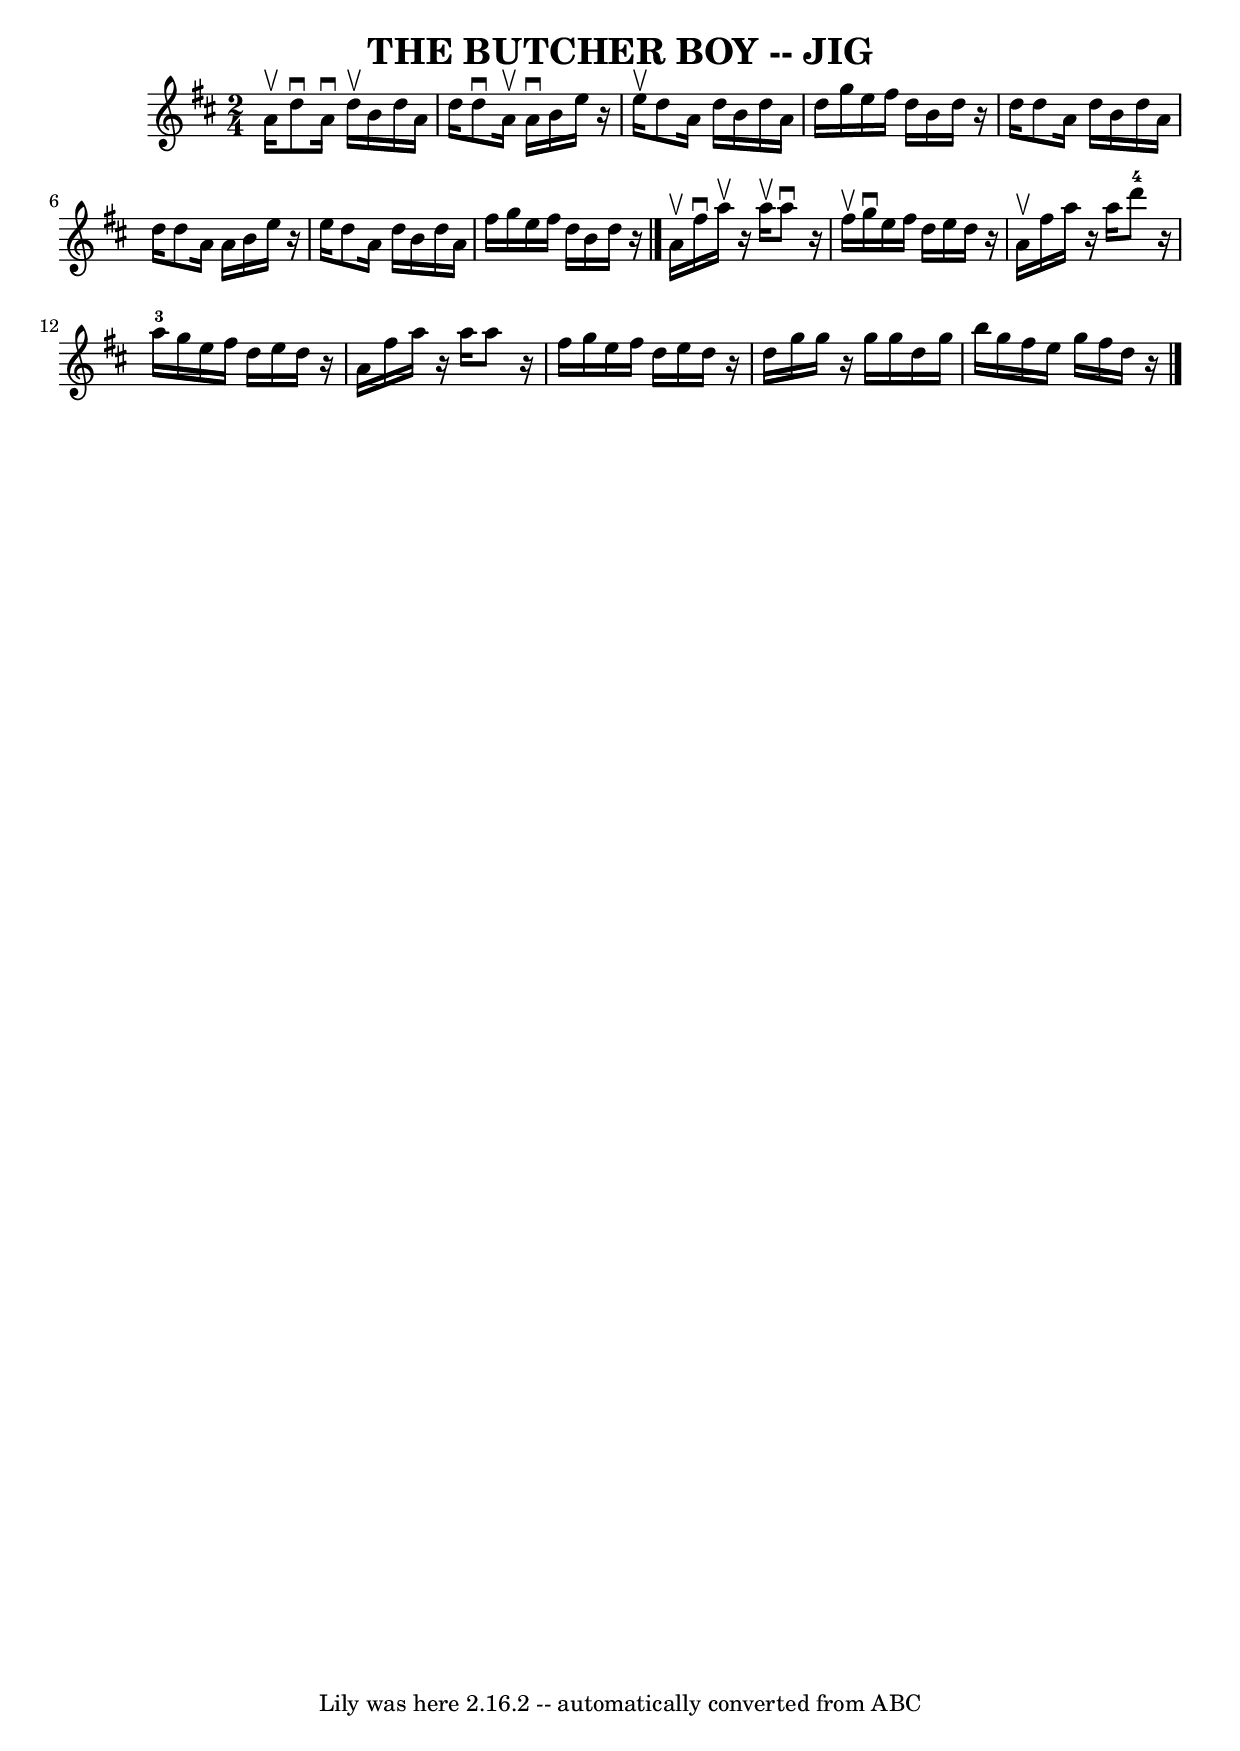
\version "2.16.2"
\include "Mammoth.ily"
\header {
  %% book = "Ryan's Mammoth Collection of Fiddle Tunes"
  crossRefNumber = "1"
  footnotes = ""
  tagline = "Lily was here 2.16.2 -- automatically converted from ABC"
  title = "THE BUTCHER BOY -- JIG"

}
voicedefault =  {


  \time 2/4 
  \key d \major
 a'16^\upbow       |
  d''8^\downbow a'16 
  ^\downbow d''16^\upbow b'16 d''16 a'16 d''16    |
  d''8 
  ^\downbow a'16^\upbow a'16^\downbow b'16 e''16    r16 e''16^\upbow  
  |
  d''8 a'16 d''16 b'16 d''16 a'16 d''16    |
  
  g''16 e''16 fis''16 d''16 b'16 d''16    r16 d''16        
  |
  d''8 a'16 d''16 b'16 d''16 a'16 d''16 d''8    
  a'16 a'16 b'16 e''16    r16 e''16    |
  d''8 a'16 d''16  
  b'16 d''16 a'16 fis''16    |
  g''16 e''16 fis''16    
  d''16 b'16 d''16    r16   \bar "|." a'16^\upbow       |
  
  fis''16^\downbow a''16^\upbow   r16 a''16^\upbow a''8^\downbow   r16 
  fis''16^\upbow   |
  g''16^\downbow e''16 fis''16 d''16    
  e''16 d''16    r16 a'16^\upbow   |
  fis''16 a''16    r16 a''16   
  d'''8-4   r16 a''16-3   |
  g''16 e''16 fis''16    
  d''16 e''16 d''16    r16 a'16        |
  fis''16 a''16    r16 
  a''16 a''8    r16 fis''16    |
  g''16 e''16 fis''16 d''16   
  e''16 d''16    r16 d''16    |
  g''16 g''16    r16 g''16 g''16 
  d''16 g''16 b''16    |
  g''16 fis''16 e''16 g''16    
  fis''16 d''16    r16   \bar "|."   

}

\score{
  <<

    \context Staff="default"
    {
      \voicedefault 
      
    }

  >>
  \layout {
    
  }
  \midi {
  }

}
